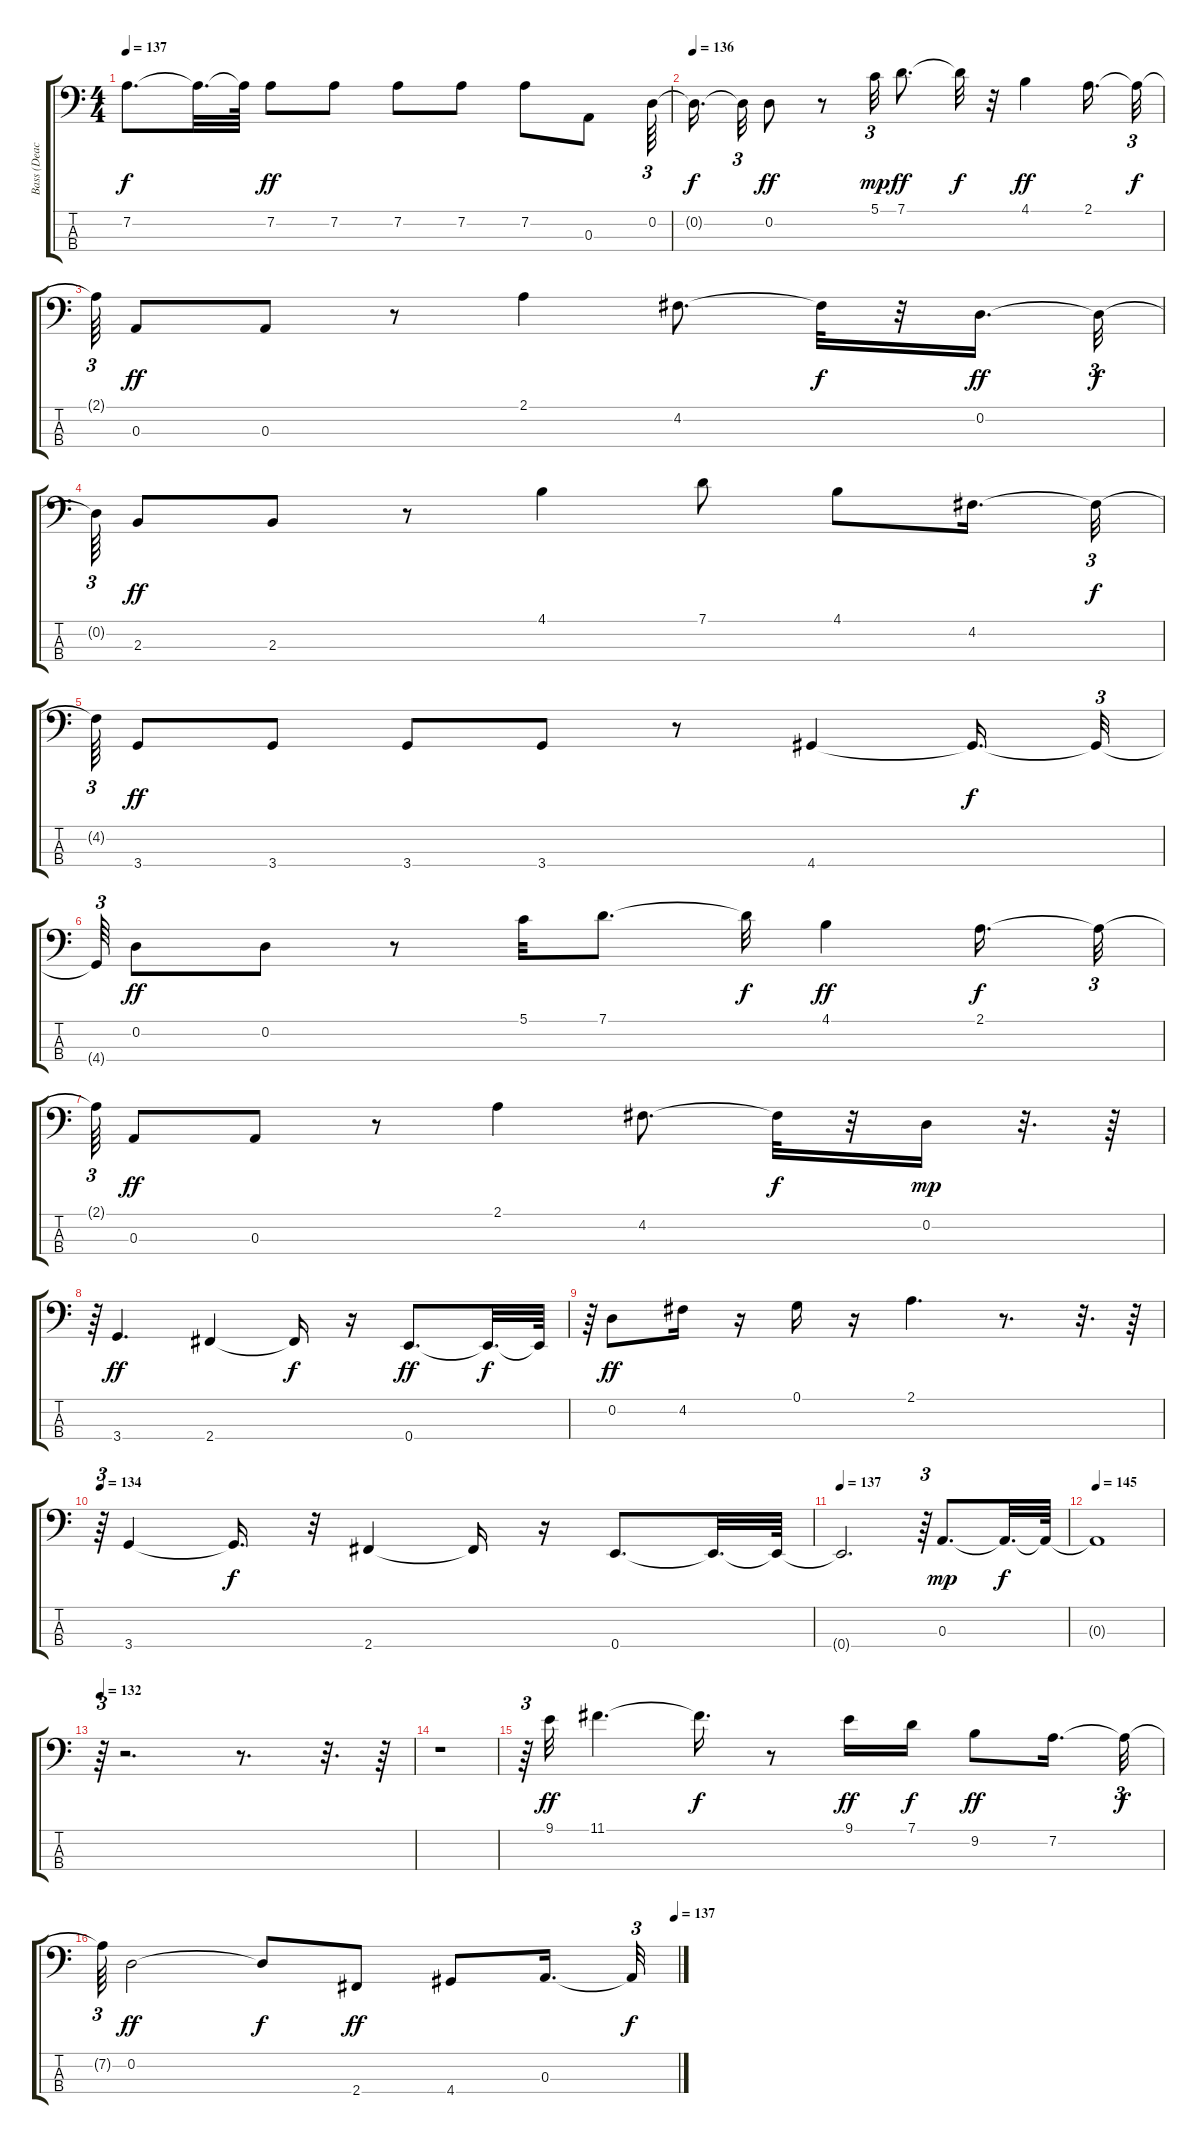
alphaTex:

\track ("Bass (Deacon)" "Bass (Deac") {instrument electricbassfinger}
\staff {score tabs}
\tuning (G2 D2 A1 E1) {hide}
\ts (4 4)
\tempo 137
\clef f4
\ks c
7.2{t}.8{d dy f} 7.2{t}.32{d} 7.2{t}.64 7.2.8{dy ff} 7.2.8 7.2.8 7.2.8 7.2.8 0.3.8 0.2.64{tu (3 2)} |
\tempo 136
0.2{t}.16{d dy f beam splitsecondary} 0.2{t}.32{tu (3 2)} 0.2.8{dy ff} r.8 5.1.32{tu (3 2) dy mp} 7.1.8{d dy ff} 7.1{t}.32{dy f} r.32 4.1.4{dy ff} 2.1.16{d} 2.1{t}.32{tu (3 2) dy f} |
2.1{t}.64{tu (3 2)} 0.3.8{dy ff} 0.3.8 r.8 2.1.4 4.2.8{d} 4.2{t}.32{dy f} r.32 0.2.16{d dy ff} 0.2{t}.32{tu (3 2) dy f} |
0.2{t}.64{tu (3 2)} 2.3.8{dy ff} 2.3.8 r.8 4.1.4 7.1.8 4.1.8 4.2.16{d} 4.2{t}.32{tu (3 2) dy f} |
4.2{t}.64{tu (3 2)} 3.4.8{dy ff} 3.4.8 3.4.8 3.4.8 r.8 4.4.4 4.4{t}.16{d dy f} 4.4{t}.32{tu (3 2)} |
4.4{t}.64{tu (3 2)} 0.2.8{dy ff} 0.2.8 r.8 5.1.32 7.1.8{d} 7.1{t}.32{dy f} 4.1.4{dy ff} 2.1.16{d dy f} 2.1{t}.32{tu (3 2)} |
2.1{t}.64{tu (3 2)} 0.3.8{dy ff} 0.3.8 r.8 2.1.4 4.2.8{d} 4.2{t}.32{dy f} r.32 0.2.16{dy mp} r.32{d} r.64 |
r.64{tu (3 2)} 3.4.4{d dy ff} 2.4.4 2.4{t}.16{dy f} r.16 0.4.8{d dy ff} 0.4{t}.32{d dy f} 0.4{t}.64 |
r.64{tu (3 2)} 0.2.8{dy ff} 4.2.16 r.16 0.1.16 r.16 2.1.4{d} r.8{d} r.32{d} r.64 |
\tempo 134
r.64{tu (3 2)} 3.4.4 3.4{t}.16{d dy f} r.32 2.4.4 2.4{t}.16 r.16 0.4.8{d} 0.4{t}.32{d} 0.4{t}.64 |
\tempo 137
0.4{t}.2{d} r.64{tu (3 2)} 0.3.8{d dy mp} 0.3{t}.32{d dy f} 0.3{t}.64 |
\tempo 145
0.3{t}.1 |
\tempo 132
r.64{tu (3 2)} r.2{d} r.8{d} r.32{d} r.64 |
r.1 |
r.64{tu (3 2)} 9.1.32{dy ff} 11.1.4{d} 11.1{t}.16{d dy f} r.8 9.1.16{dy ff} 7.1.16{dy f} 9.2.8{dy ff} 7.2.16{d} 7.2{t}.32{tu (3 2) dy f} |
\tempo (137 0.99375)
7.2{t}.64{tu (3 2)} 0.2.2{dy ff} 0.2{t}.8{dy f} 2.4.8{dy ff} 4.4.8 0.3.16{d} 0.3{t}.32{tu (3 2) dy f}
